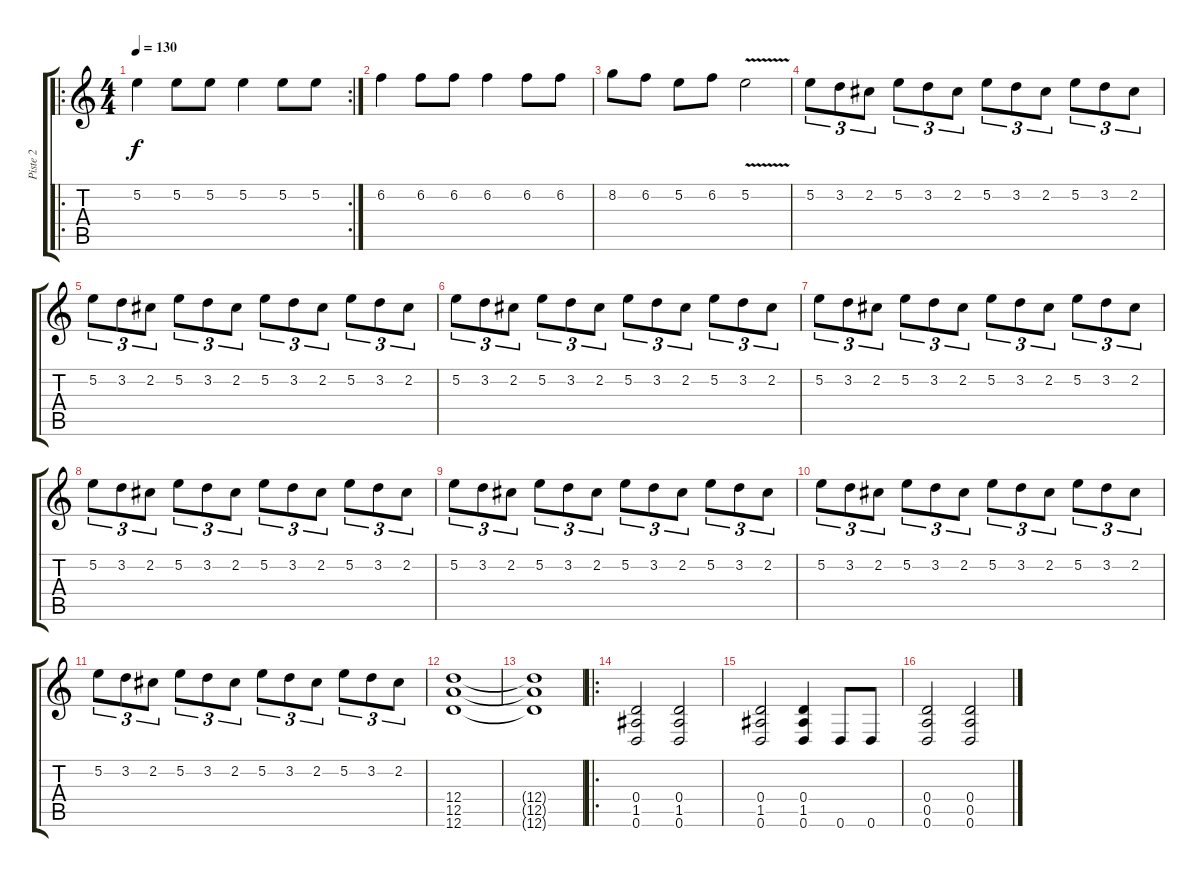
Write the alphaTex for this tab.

\track ("Piste 2" "Piste 2") {instrument acousticguitarnylon}
\staff {score tabs}
\tuning (E4 B3 G3 D3 A2 D2) {hide}
\ro
\rc 2
\ts (4 4)
\tempo 130
\clef g2
\ks c
5.2.4{dy f instrument distortionguitar} 5.2.8 5.2.8 5.2.4 5.2.8 5.2.8 |
6.2.4 6.2.8 6.2.8 6.2.4 6.2.8 6.2.8 |
8.2.8 6.2.8 5.2.8 6.2.8 5.2{v}.2 |
5.2.8{tu (3 2) instrument distortionguitar} 3.2.8{tu (3 2)} 2.2.8{tu (3 2)} 5.2.8{tu (3 2)} 3.2.8{tu (3 2)} 2.2.8{tu (3 2)} 5.2.8{tu (3 2)} 3.2.8{tu (3 2)} 2.2.8{tu (3 2)} 5.2.8{tu (3 2)} 3.2.8{tu (3 2)} 2.2.8{tu (3 2)} |
5.2.8{tu (3 2) instrument distortionguitar} 3.2.8{tu (3 2)} 2.2.8{tu (3 2)} 5.2.8{tu (3 2)} 3.2.8{tu (3 2)} 2.2.8{tu (3 2)} 5.2.8{tu (3 2)} 3.2.8{tu (3 2)} 2.2.8{tu (3 2)} 5.2.8{tu (3 2)} 3.2.8{tu (3 2)} 2.2.8{tu (3 2)} |
5.2.8{tu (3 2) instrument distortionguitar} 3.2.8{tu (3 2)} 2.2.8{tu (3 2)} 5.2.8{tu (3 2)} 3.2.8{tu (3 2)} 2.2.8{tu (3 2)} 5.2.8{tu (3 2)} 3.2.8{tu (3 2)} 2.2.8{tu (3 2)} 5.2.8{tu (3 2)} 3.2.8{tu (3 2)} 2.2.8{tu (3 2)} |
5.2.8{tu (3 2) instrument distortionguitar} 3.2.8{tu (3 2)} 2.2.8{tu (3 2)} 5.2.8{tu (3 2)} 3.2.8{tu (3 2)} 2.2.8{tu (3 2)} 5.2.8{tu (3 2)} 3.2.8{tu (3 2)} 2.2.8{tu (3 2)} 5.2.8{tu (3 2)} 3.2.8{tu (3 2)} 2.2.8{tu (3 2)} |
5.2.8{tu (3 2) instrument distortionguitar} 3.2.8{tu (3 2)} 2.2.8{tu (3 2)} 5.2.8{tu (3 2)} 3.2.8{tu (3 2)} 2.2.8{tu (3 2)} 5.2.8{tu (3 2)} 3.2.8{tu (3 2)} 2.2.8{tu (3 2)} 5.2.8{tu (3 2)} 3.2.8{tu (3 2)} 2.2.8{tu (3 2)} |
5.2.8{tu (3 2) instrument distortionguitar} 3.2.8{tu (3 2)} 2.2.8{tu (3 2)} 5.2.8{tu (3 2)} 3.2.8{tu (3 2)} 2.2.8{tu (3 2)} 5.2.8{tu (3 2)} 3.2.8{tu (3 2)} 2.2.8{tu (3 2)} 5.2.8{tu (3 2)} 3.2.8{tu (3 2)} 2.2.8{tu (3 2)} |
5.2.8{tu (3 2) instrument distortionguitar} 3.2.8{tu (3 2)} 2.2.8{tu (3 2)} 5.2.8{tu (3 2)} 3.2.8{tu (3 2)} 2.2.8{tu (3 2)} 5.2.8{tu (3 2)} 3.2.8{tu (3 2)} 2.2.8{tu (3 2)} 5.2.8{tu (3 2)} 3.2.8{tu (3 2)} 2.2.8{tu (3 2)} |
5.2.8{tu (3 2) instrument distortionguitar} 3.2.8{tu (3 2)} 2.2.8{tu (3 2)} 5.2.8{tu (3 2)} 3.2.8{tu (3 2)} 2.2.8{tu (3 2)} 5.2.8{tu (3 2)} 3.2.8{tu (3 2)} 2.2.8{tu (3 2)} 5.2.8{tu (3 2)} 3.2.8{tu (3 2)} 2.2.8{tu (3 2)} |
(12.4 12.5 12.6).1 |
(12.4{t} 12.5{t} 12.6{t}).1 |
\ro
(0.4 1.5 0.6).2{instrument distortionguitar} (0.4 1.5 0.6).2 |
(0.4 1.5 0.6).2 (0.4 1.5 0.6).4 0.6.8 0.6.8 |
(0.4 0.5 0.6).2 (0.4 0.5 0.6).2
